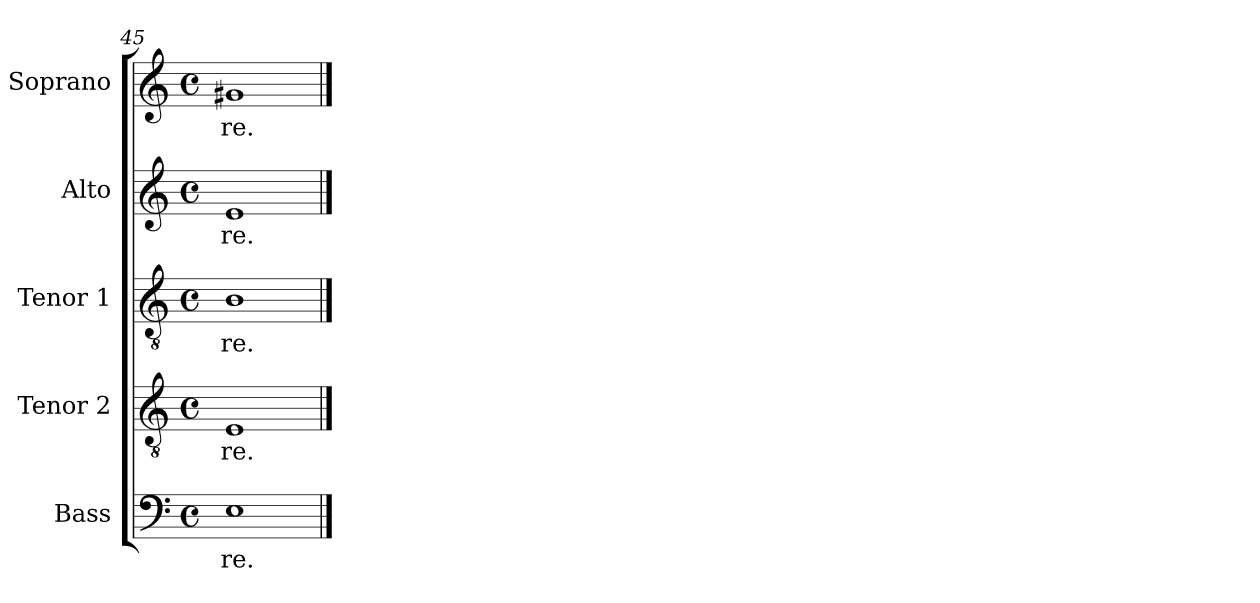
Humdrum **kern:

**kern	**text	**kern	**text	**kern	**text	**kern	**text	**kern	**text
*part5	*part5	*part4	*part4	*part3	*part3	*part2	*part2	*part1	*part1
*staff5	*staff5	*staff4	*staff4	*staff3	*staff3	*staff2	*staff2	*staff1	*staff1
*I"Bass	*	*I"Tenor 2	*	*I"Tenor 1	*	*I"Alto	*	*I"Soprano	*
*I'B.	*	*I'T2.	*	*I'T1.	*	*I'A.	*	*I'S.	*
*clefF4	*	*clefGv2	*	*clefGv2	*	*clefG2	*	*clefG2	*
*	*	*ITrd7c12	*	*ITrd7c12	*	*	*	*	*
*k[]	*	*k[]	*	*k[]	*	*k[]	*	*k[]	*
*C:	*	*C:	*	*C:	*	*C:	*	*C:	*
*M4/4	*	*M4/4	*	*M4/4	*	*M4/4	*	*M4/4	*
*met(c)	*	*met(c)	*	*met(c)	*	*met(c)	*	*met(c)	*
=45	=45	=45	=45	=45	=45	=45	=45	=45	=45
!	!LO:LY:b:color=#000000	!	!	!	!	!	!	!	!
!	!	!	!LO:LY:b:color=#000000	!	!	!	!	!	!
!	!	!	!	!	!LO:LY:b:color=#000000	!	!	!	!
!	!	!	!	!	!	!	!LO:LY:b:color=#000000	!	!
!	!	!	!	!	!	!	!	!	!LO:LY:b:color=#000000
1Ei	-re.	1EEi	-re.	1BBi	-re.	1ei	-re.	1g#Xi	-re.
==	==	==	==	==	==	==	==	==	==
*-	*-	*-	*-	*-	*-	*-	*-	*-	*-
